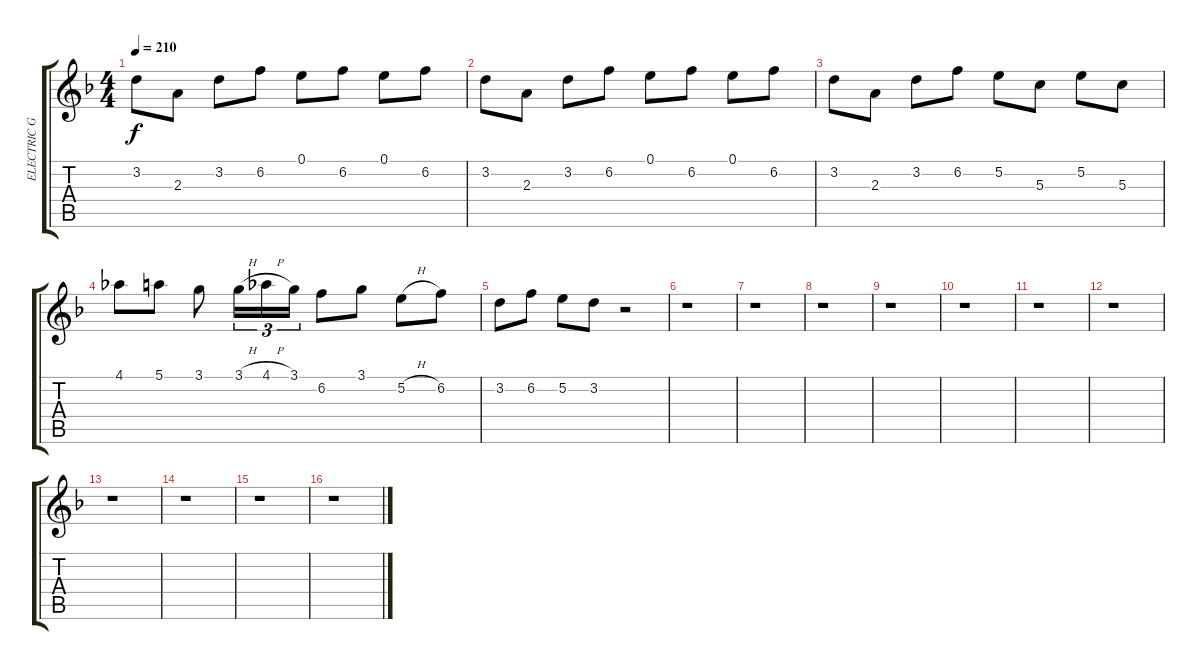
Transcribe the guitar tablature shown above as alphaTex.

\track ("ELECTRIC GUITAR 3" "ELECTRIC G") {instrument overdrivenguitar}
\staff {score tabs}
\tuning (E4 B3 G3 D3 A2 E2) {hide}
\ts (4 4)
\tempo 210
\clef g2
\ks f
3.2.8{dy f} 2.3.8 3.2.8 6.2.8 0.1.8 6.2.8 0.1.8 6.2.8 |
3.2.8 2.3.8 3.2.8 6.2.8 0.1.8 6.2.8 0.1.8 6.2.8 |
3.2.8 2.3.8 3.2.8 6.2.8 5.2.8 5.3.8 5.2.8 5.3.8 |
4.1.8 5.1.8 3.1.8 3.1{h}.16{tu (3 2)} 4.1{h}.16{tu (3 2)} 3.1.16{tu (3 2)} 6.2.8 3.1.8 5.2{h}.8 6.2.8 |
3.2.8 6.2.8 5.2.8 3.2.8 r.2 |
r.1 |
r.1 |
r.1 |
r.1 |
r.1 |
r.1 |
r.1 |
r.1 |
r.1 |
r.1 |
r.1
